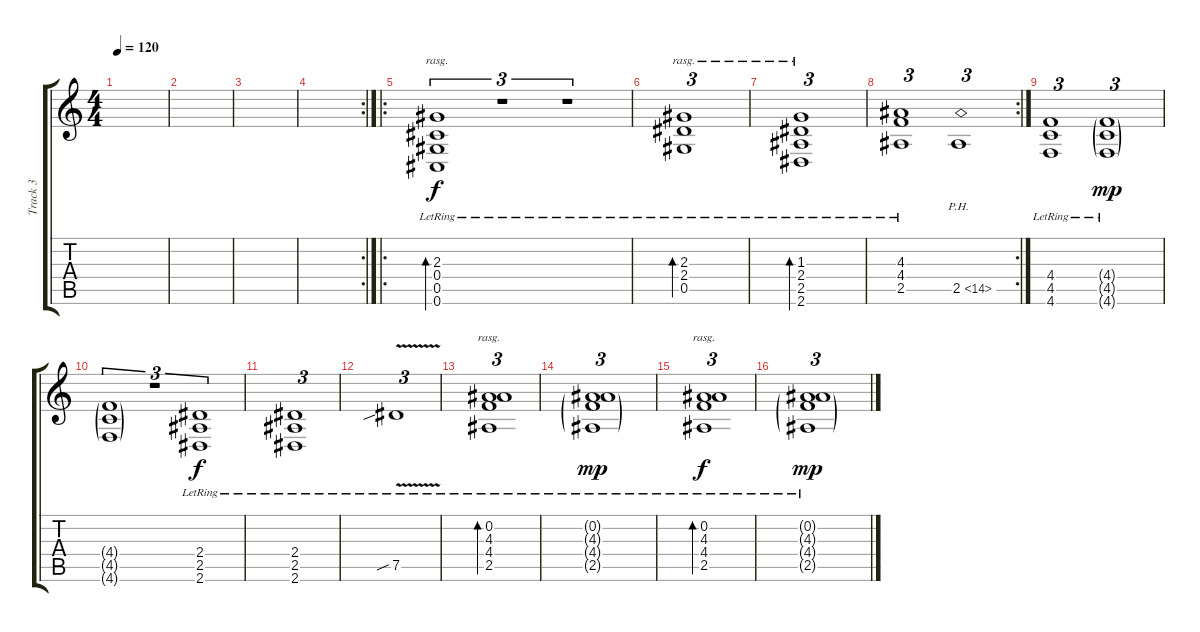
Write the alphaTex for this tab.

\track ("Track 3" "Track 3") {instrument distortionguitar}
\staff {score tabs}
\tuning (Eb4 Bb3 Gb3 Db3 Ab2 Db2) {hide}
\ts (4 4)
\tempo 120
\clef g2
\ks c
|
|
|
\rc 2
|
\ro
(2.3{lr} 0.4{lr} 0.5{lr} 0.6{lr}).1{tu (3 2) bd 30 rasg ii dy f} r.1{tu (3 2)} r.1{tu (3 2)} |
(2.3{lr} 2.4{lr} 0.5{lr}).1{tu (3 2) bd 30 rasg ii} |
(1.3{lr} 2.4{lr} 2.5{lr} 2.6{lr}).1{tu (3 2) bd 30 rasg ii} |
\rc 2
(4.3{lr} 4.4{lr} 2.5{lr}).1{tu (3 2)} 2.5{ph 12}.1{tu (3 2)} |
(4.4{lr} 4.5{lr} 4.6{lr}).1{tu (3 2)} (4.4{g lr} 4.5{g lr} 4.6{g lr}).1{tu (3 2) dy mp} |
(4.4{g} 4.5{g} 4.6{g}).1{tu (3 2)} r.1{tu (3 2)} (2.4{lr} 2.5{lr} 2.6{lr}).1{tu (3 2) dy f} |
(2.4{lr} 2.5{lr} 2.6{lr}).1{tu (3 2)} |
7.5{v sib lr}.1{tu (3 2)} |
(0.2{lr} 4.3{lr} 4.4{lr} 2.5{lr}).1{tu (3 2) bd 240 rasg ii} |
(0.2{g lr} 4.3{g lr} 4.4{g lr} 2.5{g lr}).1{tu (3 2) dy mp} |
(0.2{lr} 4.3{lr} 4.4{lr} 2.5{lr}).1{tu (3 2) bd 240 rasg ii dy f} |
(0.2{g lr} 4.3{g lr} 4.4{g lr} 2.5{g lr}).1{tu (3 2) dy mp}
